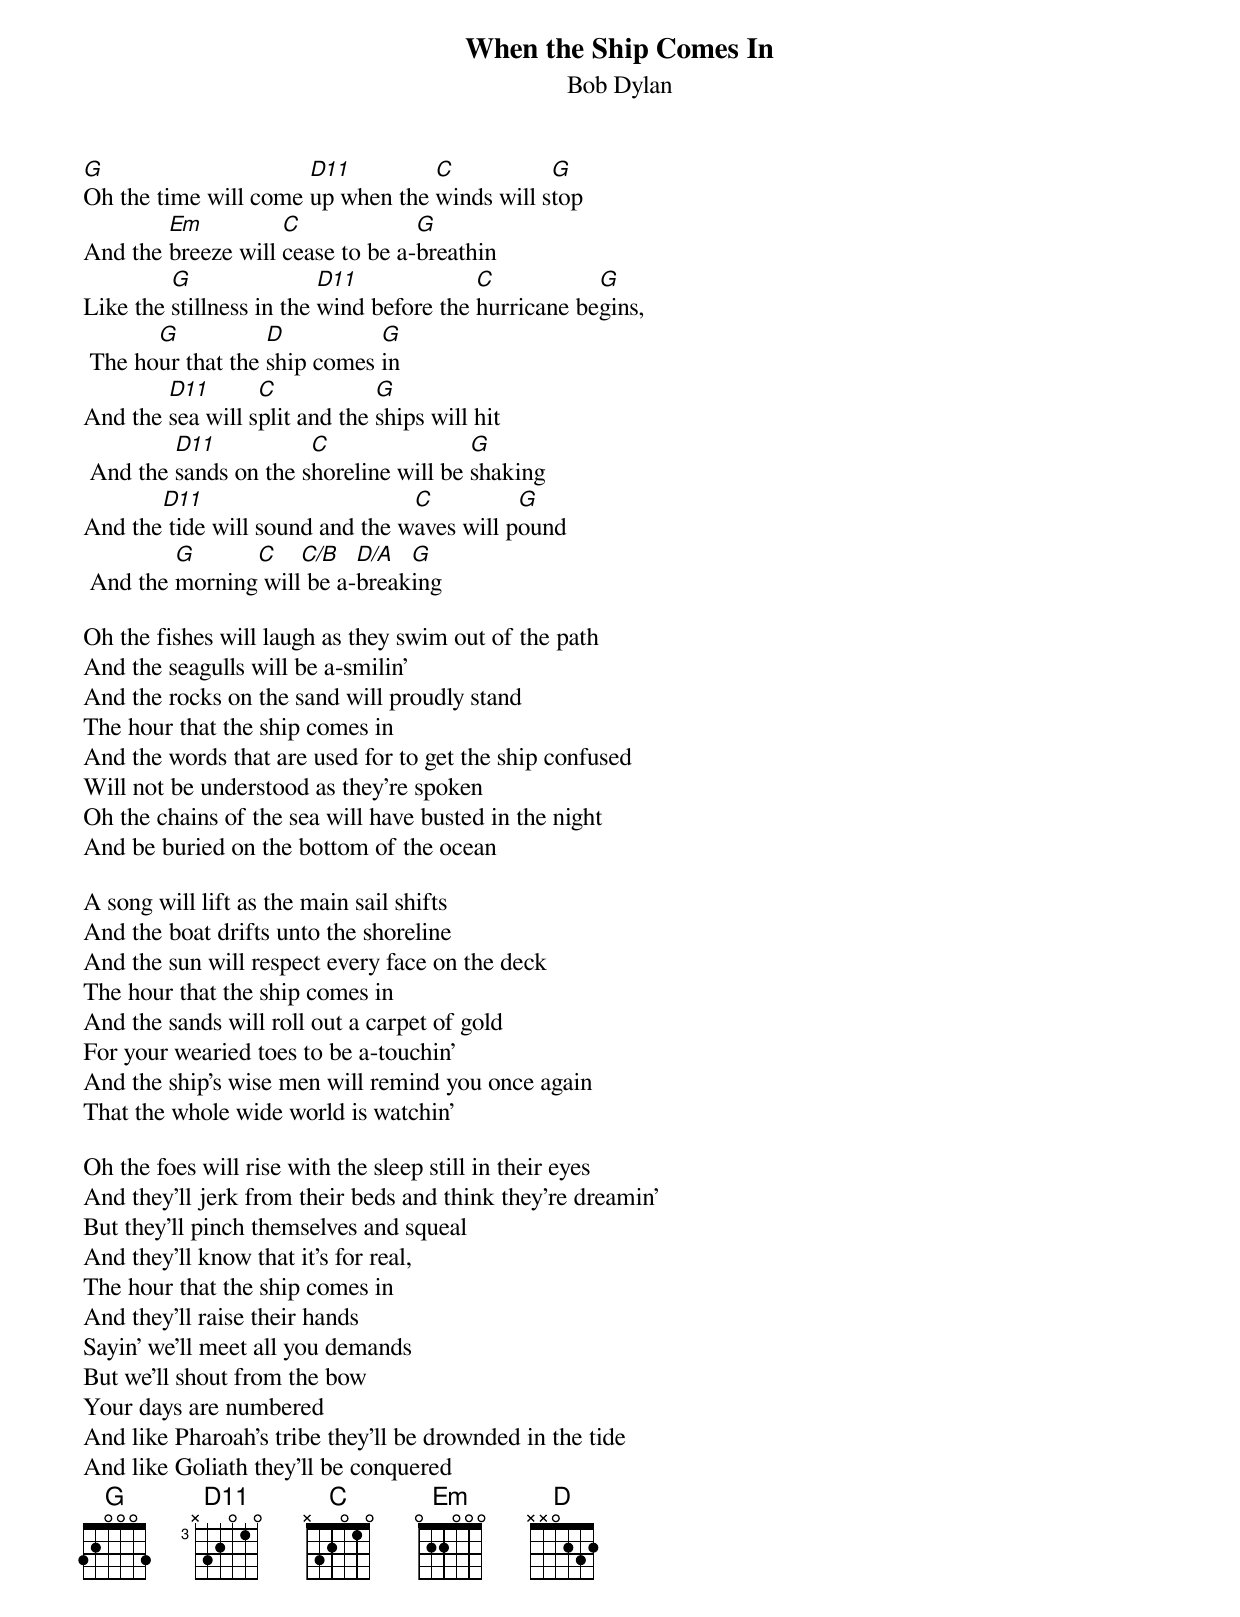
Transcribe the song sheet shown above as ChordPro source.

{t:When the Ship Comes In}
{st:Bob Dylan}
{define D11 base-fret 3 frets x 3 2 0 1 0}

[G]Oh the time will come [D11]up when the [C]winds will s[G]top
And the [Em]breeze will [C]cease to be a-[G]breathin
Like the [G]stillness in the [D11]wind before the [C]hurricane be[G]gins,
 The ho[G]ur that the [D]ship comes [G]in
And the [D11]sea will s[C]plit and the [G]ships will hit
 And the [D11]sands on the s[C]horeline will be [G]shaking
And the[D11] tide will sound and the w[C]aves will p[G]ound
 And the [G]morning[C] will[C/B] be a-[D/A]break[G]ing

Oh the fishes will laugh as they swim out of the path
And the seagulls will be a-smilin'
And the rocks on the sand will proudly stand
The hour that the ship comes in
And the words that are used for to get the ship confused
Will not be understood as they're spoken
Oh the chains of the sea will have busted in the night
And be buried on the bottom of the ocean

A song will lift as the main sail shifts
And the boat drifts unto the shoreline
And the sun will respect every face on the deck
The hour that the ship comes in
And the sands will roll out a carpet of gold
For your wearied toes to be a-touchin'
And the ship's wise men will remind you once again
That the whole wide world is watchin'

Oh the foes will rise with the sleep still in their eyes
And they'll jerk from their beds and think they're dreamin'
But they'll pinch themselves and squeal
And they'll know that it's for real,
The hour that the ship comes in
And they'll raise their hands
Sayin' we'll meet all you demands
But we'll shout from the bow
Your days are numbered
And like Pharoah's tribe they'll be drownded in the tide
And like Goliath they'll be conquered
